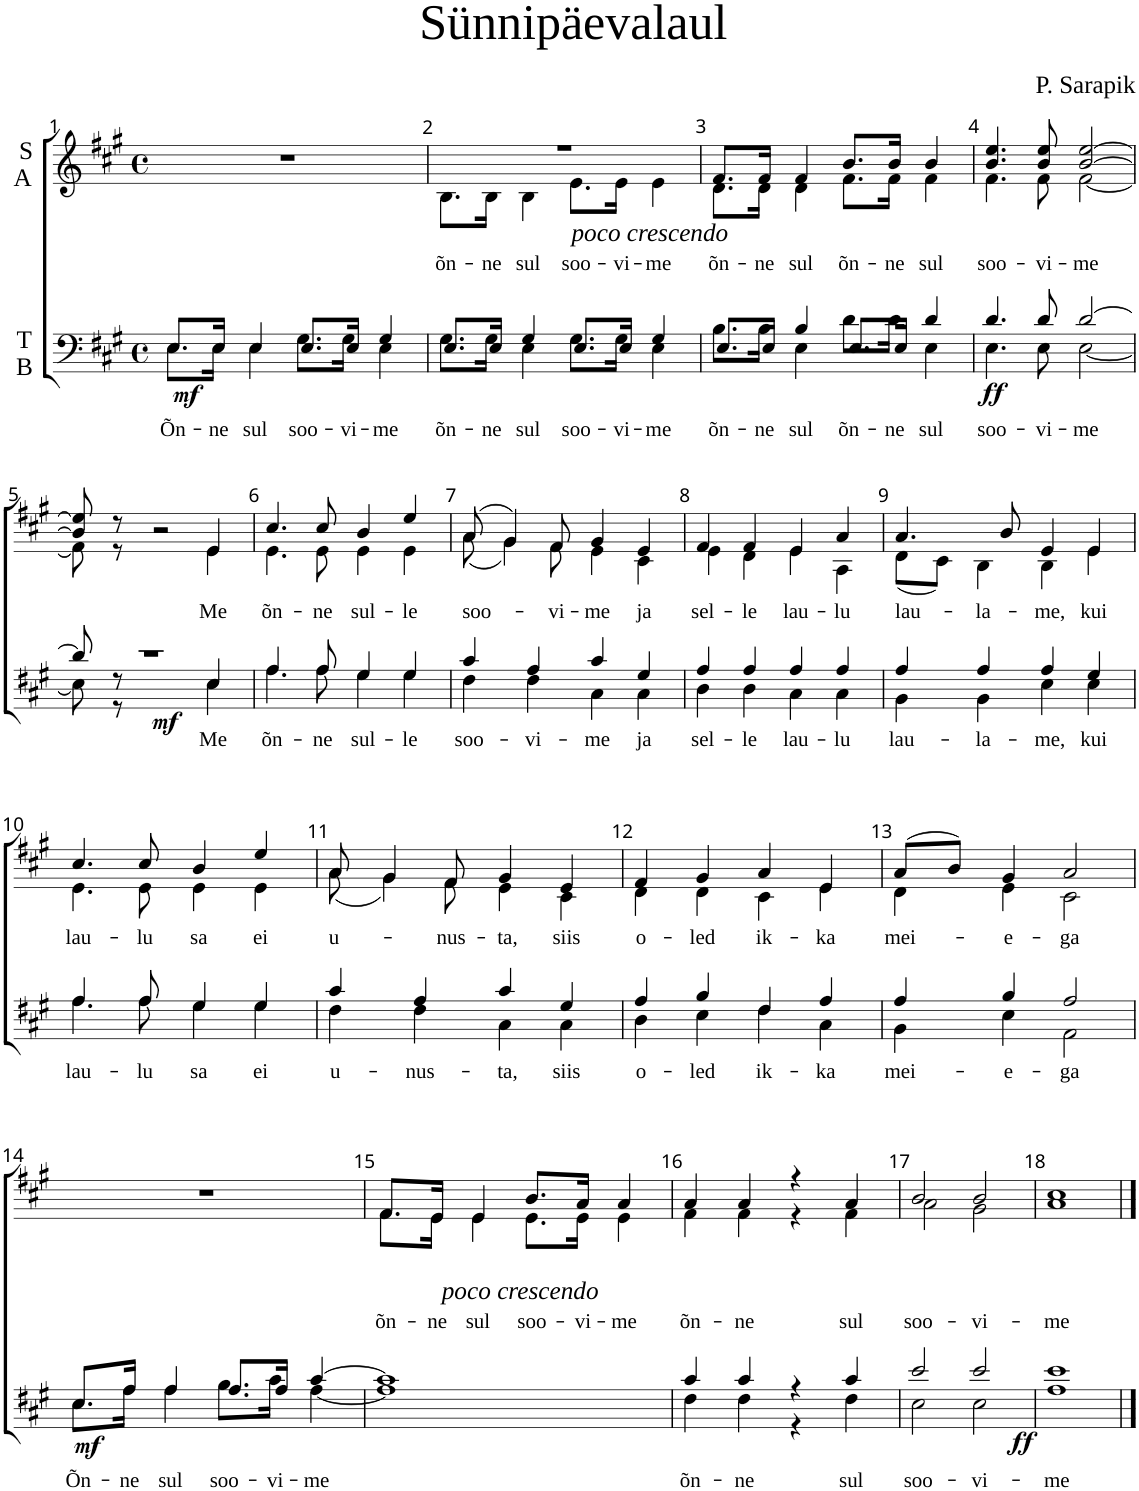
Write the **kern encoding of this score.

**kern	**text	**dynam	**kern	**text
*part2	*part2	*part2	*part1	*part1
*staff2	*staff2	*staff2	*staff1	*staff1
*I"T B	*	*	*I"S A	*
*clefF4	*	*	*clefG2	*
*k[f#c#g#]	*	*	*k[f#c#g#]	*
*M4/4	*	*	*M4/4	*
*met(c)	*	*	*met(c)	*
=1	=1	=1	=1	=1
*^	*	*	*	*
!	!	!LO:LY:b	!LO:DY:b	!	!
*	*^	*	*	*	*
1ryy	8.E\L	8.E/L	Õn-	mf	1r	.
!	!	!	!LO:LY:b	!	!	!
.	16E\Jk	16E/Jk	-ne	.	.	.
!	!	!	!LO:LY:b	!	!	!
.	4E/	4E\	sul	.	.	.
!	!	!	!LO:LY:b	!	!	!
.	8.G#\L	8.E/L	soo-	.	.	.
!	!	!	!LO:LY:b	!	!	!
.	16G#\Jk	16E/Jk	-vi-	.	.	.
!	!	!	!LO:LY:b	!	!	!
.	4G#/	4E\	-me	.	.	.
=2	=2	=2	=2	=2	=2	=2
!	!	!	!LO:LY:b	!	!	!LO:LY:b
*	*	*	*	*	*^	*
1ryy	8.G#\L	8.E/L	õn-	.	1r	8.B\L	õn-
!	!	!	!LO:LY:b	!	!	!	!LO:LY:b
.	16G#\Jk	16E/Jk	-ne	.	.	16B\Jk	-ne
!	!	!	!LO:LY:b	!	!	!	!LO:LY:b
.	4G#/	4E\	sul	.	.	4B\	sul
!	!	!	!	!	!	!LO:TX:b:i:t=poco crescendo	!
!	!	!	!LO:LY:b	!	!	!	!LO:LY:b
.	8.G#\L	8.E/L	soo-	.	.	8.e\L	soo-
!	!	!	!LO:LY:b	!	!	!	!LO:LY:b
.	16G#\Jk	16E/Jk	-vi-	.	.	16e\Jk	-vi-
!	!	!	!LO:LY:b	!	!	!	!LO:LY:b
.	4G#/	4E\	-me	.	.	4e\	-me
=3	=3	=3	=3	=3	=3	=3	=3
!	!	!	!LO:LY:b	!	!	!	!LO:LY:b
1ryy	8.B\L	8.E/L	õn-	.	8.f#/L	8.d\L	õn-
!	!	!	!LO:LY:b	!	!	!	!LO:LY:b
.	16B\Jk	16E/Jk	-ne	.	16f#/Jk	16d\Jk	-ne
!	!	!	!LO:LY:b	!	!	!	!LO:LY:b
.	4B/	4E\	sul	.	4f#/	4d\	sul
!	!	!	!LO:LY:b	!	!	!	!LO:LY:b
.	8.d\L	8.E/L	õn-	.	8.b/L	8.f#\L	õn-
!	!	!	!LO:LY:b	!	!	!	!LO:LY:b
.	16d\Jk	16E/Jk	-ne	.	16b/Jk	16f#\Jk	-ne
!	!	!	!LO:LY:b	!	!	!	!LO:LY:b
.	4d/	4E\	sul	.	4b/	4f#\	sul
=4	=4	=4	=4	=4	=4	=4	=4
!	!	!	!LO:LY:b	!LO:DY:b	!	!	!LO:LY:b
1ryy	4.d/	4.E\	soo-	ff	4.b/ 4.ee/	4.f#\	soo-
!	!	!	!LO:LY:b	!	!	!	!LO:LY:b
.	8d/	8E\	-vi-	.	8b/ 8ee/	8f#\	-vi-
!	!	!	!LO:LY:b	!	!	!	!LO:LY:b
.	[2d/	[2E\	-me	.	[2b/ [2ee/	[2f#\	-me
!!LO:LB:g=z	!!
=5	=5	=5	=5	=5	=5	=5	=5
1r	8d/]	8E\]	.	.	8b/] 8ee/]	8f#\]	.
.	8r	8r	.	.	8r	8r	.
.	2ryy	2ryy	.	.	2r	2ryy	.
!	!	!	!LO:LY:b	!LO:DY:b	!	!	!LO:LY:b
.	4E/	4E\	Me	mf	4e/	4e\	Me
=6	=6	=6	=6	=6	=6	=6	=6
!	!	!	!LO:LY:b	!	!	!	!LO:LY:b
1ryy	4.A/	4.A\	õn-	.	4.cc#/	4.e\	õn-
!	!	!	!LO:LY:b	!	!	!	!LO:LY:b
.	8A/	8A\	-ne	.	8cc#/	8e\	-ne
!	!	!	!LO:LY:b	!	!	!	!LO:LY:b
.	4G#/	4G#\	sul-	.	4b/	4e\	sul-
!	!	!	!LO:LY:b	!	!	!	!LO:LY:b
.	4G#/	4G#\	-le	.	4ee/	4e\	-le
=7	=7	=7	=7	=7	=7	=7	=7
!	!	!	!LO:LY:b	!	!	!	!LO:LY:b
1ryy	4c#/	4F#\	soo-	.	(8a/	(8a\	soo-
.	.	.	.	.	4g#/)	4g#\)	.
!	!	!	!LO:LY:b	!	!	!	!
.	4A/	4F#\	-vi-	.	.	.	.
!	!	!	!	!	!	!	!LO:LY:b
.	.	.	.	.	8f#/	8f#\	-vi-
!	!	!	!LO:LY:b	!	!	!	!LO:LY:b
.	4c#/	4C#\	-me	.	4g#/	4e\	-me
!	!	!	!LO:LY:b	!	!	!	!LO:LY:b
.	4G#/	4C#\	ja	.	4e/	4c#\	ja
=8	=8	=8	=8	=8	=8	=8	=8
!	!	!	!LO:LY:b	!	!	!	!LO:LY:b
1ryy	4A/	4D\	sel-	.	4f#/	4e\	sel-
!	!	!	!LO:LY:b	!	!	!	!LO:LY:b
.	4A/	4D\	-le	.	4f#/	4d\	-le
!	!	!	!LO:LY:b	!	!	!	!LO:LY:b
.	4A/	4C#\	lau-	.	4e/	4e\	lau-
!	!	!	!LO:LY:b	!	!	!	!LO:LY:b
.	4A/	4C#\	-lu	.	4a/	4A\	-lu
=9	=9	=9	=9	=9	=9	=9	=9
!	!	!	!LO:LY:b	!	!	!	!LO:LY:b
1ryy	4A/	4BB\	lau-	.	4.a/	(8d\L	lau-
.	.	.	.	.	.	8c#\J)	.
!	!	!	!LO:LY:b	!	!	!	!LO:LY:b
.	4A/	4BB\	-la-	.	.	4B\	-la-
.	.	.	.	.	8b/	.	.
!	!	!	!LO:LY:b	!	!	!	!LO:LY:b
.	4A/	4E\	-me,	.	4e/	4B\	-me,
!	!	!	!LO:LY:b	!	!	!	!LO:LY:b
.	4G#/	4E\	kui	.	4e/	4e\	kui
!!LO:LB:g=z	!!
=10	=10	=10	=10	=10	=10	=10	=10
!	!	!	!LO:LY:b	!	!	!	!LO:LY:b
1ryy	4.A/	4.A\	lau-	.	4.cc#/	4.e\	lau-
!	!	!	!LO:LY:b	!	!	!	!LO:LY:b
.	8A/	8A\	-lu	.	8cc#/	8e\	-lu
!	!	!	!LO:LY:b	!	!	!	!LO:LY:b
.	4G#/	4G#\	sa	.	4b/	4e\	sa
!	!	!	!LO:LY:b	!	!	!	!LO:LY:b
.	4G#/	4G#\	ei	.	4ee/	4e\	ei
=11	=11	=11	=11	=11	=11	=11	=11
!	!	!	!LO:LY:b	!	!	!	!LO:LY:b
1ryy	4c#/	4F#\	u-	.	8a/	(8a\	u-
.	.	.	.	.	4g#/	4g#\)	.
!	!	!	!LO:LY:b	!	!	!	!
.	4A/	4F#\	-nus-	.	.	.	.
!	!	!	!	!	!	!	!LO:LY:b
.	.	.	.	.	8f#/	8f#\	-nus-
!	!	!	!LO:LY:b	!	!	!	!LO:LY:b
.	4c#/	4C#\	-ta,	.	4g#/	4e\	-ta,
!	!	!	!LO:LY:b	!	!	!	!LO:LY:b
.	4G#/	4C#\	siis	.	4e/	4c#\	siis
=12	=12	=12	=12	=12	=12	=12	=12
!	!	!	!LO:LY:b	!	!	!	!LO:LY:b
1ryy	4A/	4D\	o-	.	4f#/	4d\	o-
!	!	!	!LO:LY:b	!	!	!	!LO:LY:b
.	4B/	4E\	-led	.	4g#/	4d\	-led
!	!	!	!LO:LY:b	!	!	!	!LO:LY:b
.	4F#/	4F#\	ik-	.	4a/	4c#\	ik-
!	!	!	!LO:LY:b	!	!	!	!LO:LY:b
.	4A/	4C#\	-ka	.	4e/	4e\	-ka
=13	=13	=13	=13	=13	=13	=13	=13
!	!	!	!LO:LY:b	!	!	!	!LO:LY:b
1ryy	4A/	4BB\	mei-	.	(8a/L	4d\	mei-
.	.	.	.	.	8b/J)	.	.
!	!	!	!LO:LY:b	!	!	!	!LO:LY:b
.	4B/	4E\	-e-	.	4g#/	4e\	-e-
!	!	!	!LO:LY:b	!	!	!	!LO:LY:b
.	2A/	2AA\	-ga	.	2a/	2c#\	-ga
!!LO:LB:g=z
=14	=14	=14	=14	=14	=14	=14	=14
!	!	!	!LO:LY:b	!LO:DY:b	!	!	!
*	*	*	*	*	*v	*v	*
1ryy	8.E\L	8.E/L	Õn-	mf	1r	.
!	!	!	!LO:LY:b	!	!	!
.	16A\Jk	16A/Jk	-ne	.	.	.
!	!	!	!LO:LY:b	!	!	!
.	4A/	4A\	sul	.	.	.
!	!	!	!LO:LY:b	!	!	!
.	8.B\L	8.A/L	soo-	.	.	.
!	!	!	!LO:LY:b	!	!	!
.	16c#\Jk	16A/Jk	-vi-	.	.	.
!	!	!	!LO:LY:b	!	!	!
.	[4c#/	[4A\	-me	.	.	.
=15	=15	=15	=15	=15	=15	=15
*	*	*	*	*	*^	*
!	!	!	!	!	!LO:TX:b:i:t=poco crescendo	!	!
!	!	!	!	!	!	!	!LO:LY:b
1ryy	1c#]	1A]	.	.	8.f#/L	8.f#\L	õn-
!	!	!	!	!	!	!	!LO:LY:b
.	.	.	.	.	16e/Jk	16e\Jk	-ne
!	!	!	!	!	!	!	!LO:LY:b
.	.	.	.	.	4e/	4e\	sul
!	!	!	!	!	!	!	!LO:LY:b
.	.	.	.	.	8.b/L	8.e\L	soo-
!	!	!	!	!	!	!	!LO:LY:b
.	.	.	.	.	16a/Jk	16e\Jk	-vi-
!	!	!	!	!	!	!	!LO:LY:b
.	.	.	.	.	4a/	4e\	-me
=16	=16	=16	=16	=16	=16	=16	=16
!	!	!	!LO:LY:b	!	!	!	!LO:LY:b
1ryy	4c#/	4F#\	õn-	.	4a/	4f#\	õn-
!	!	!	!LO:LY:b	!	!	!	!LO:LY:b
.	4c#/	4F#\	-ne	.	4a/	4f#\	-ne
.	4r	4r	.	.	4r	4r	.
!	!	!	!LO:LY:b	!	!	!	!LO:LY:b
.	4c#/	4F#\	sul	.	4a/	4f#\	sul
=17	=17	=17	=17	=17	=17	=17	=17
!	!	!	!LO:LY:b	!	!	!	!LO:LY:b
1ryy	2e/	2E\	soo-	.	2b/	2a\	soo-
!	!	!	!LO:LY:b	!	!	!	!LO:LY:b
.	2e/	2E\	-vi-	.	2b/	2g#\	-vi-
=18	=18	=18	=18	=18	=18	=18	=18
!	!	!	!LO:LY:b	!LO:DY:b	!	!	!LO:LY:b
1ryy	1e	1A	-me	ff	1cc#	1a	-me
*v	*v	*v	*	*	*	*	*
*	*	*	*v	*v	*
==	==	==	==	==
*-	*-	*-	*-	*-
